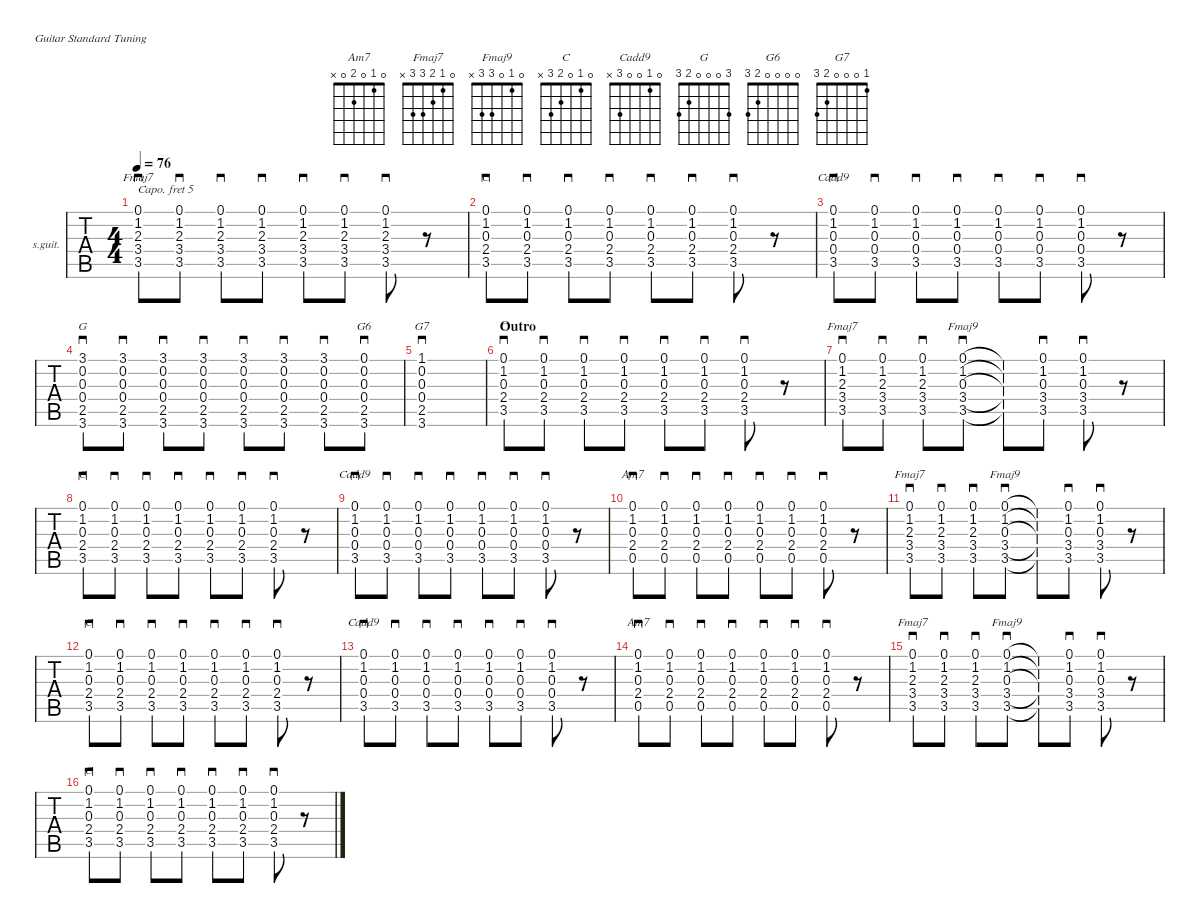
\defaultSystemsLayout 4
\hideDynamics
\bracketExtendMode nobrackets
\firstSystemTrackNameOrientation horizontal
\track ("fancy chords (capo) 06" "s.guit.") {instrument acousticguitarsteel}
\staff {tabs}
\capo 5
\tuning (E4 B3 G3 D3 A2 E2)
\chord ("Am7" 0 1 0 2 0 x) {showfingering false}
\chord ("Fmaj7" 0 1 2 3 3 x) {showfingering false}
\chord ("Fmaj9" 0 1 0 3 3 x) {showfingering false}
\chord ("C" 0 1 0 2 3 x) {showfingering false}
\chord ("Cadd9" 0 1 0 0 3 x) {showfingering false}
\chord ("G" 3 0 0 0 2 3) {showfingering false}
\chord ("G6" 0 0 0 0 2 3) {showfingering false}
\chord ("G7" 1 0 0 0 2 3) {showfingering false}
\ts (4 4)
\tempo 76
\clef g2
\ks gminor
(3.5{acc forcenatural} 3.4{acc forcenatural} 2.3{acc forcenatural} 1.2{acc forcenatural} 0.1{acc forcenatural}).8{sd ch "Fmaj7" dy mf beam Up} (3.5{acc forcenatural} 3.4{acc forcenatural} 2.3{acc forcenatural} 1.2{acc forcenatural} 0.1{acc forcenatural}).8{sd beam Up} (3.5{acc forcenatural} 3.4{acc forcenatural} 2.3{acc forcenatural} 1.2{acc forcenatural} 0.1{acc forcenatural}).8{sd beam Up} (3.5{acc forcenatural} 3.4{acc forcenatural} 2.3{acc forcenatural} 1.2{acc forcenatural} 0.1{acc forcenatural}).8{sd beam Up} (3.5{acc forcenatural} 3.4{acc forcenatural} 2.3{acc forcenatural} 1.2{acc forcenatural} 0.1{acc forcenatural}).8{sd beam Up} (3.5{acc forcenatural} 3.4{acc forcenatural} 2.3{acc forcenatural} 1.2{acc forcenatural} 0.1{acc forcenatural}).8{sd beam Up} (3.5{acc forcenatural} 3.4{acc forcenatural} 2.3{acc forcenatural} 1.2{acc forcenatural} 0.1{acc forcenatural}).8{sd beam Up} r.8{beam Down} |
(3.5{acc forcenatural} 2.4{acc forcenatural} 0.3{acc forcenatural} 1.2{acc forcenatural} 0.1{acc forcenatural}).8{sd ch "C" beam Up} (3.5{acc forcenatural} 2.4{acc forcenatural} 0.3{acc forcenatural} 1.2{acc forcenatural} 0.1{acc forcenatural}).8{sd beam Up} (3.5{acc forcenatural} 2.4{acc forcenatural} 0.3{acc forcenatural} 1.2{acc forcenatural} 0.1{acc forcenatural}).8{sd beam Up} (3.5{acc forcenatural} 2.4{acc forcenatural} 0.3{acc forcenatural} 1.2{acc forcenatural} 0.1{acc forcenatural}).8{sd beam Up} (3.5{acc forcenatural} 2.4{acc forcenatural} 0.3{acc forcenatural} 1.2{acc forcenatural} 0.1{acc forcenatural}).8{sd beam Up} (3.5{acc forcenatural} 2.4{acc forcenatural} 0.3{acc forcenatural} 1.2{acc forcenatural} 0.1{acc forcenatural}).8{sd beam Up} (3.5{acc forcenatural} 2.4{acc forcenatural} 0.3{acc forcenatural} 1.2{acc forcenatural} 0.1{acc forcenatural}).8{sd beam Up} r.8{beam Down} |
(3.5{acc forcenatural} 0.4{acc forcenatural} 0.3{acc forcenatural} 1.2{acc forcenatural} 0.1{acc forcenatural}).8{sd ch "Cadd9" beam Up} (3.5{acc forcenatural} 0.4{acc forcenatural} 0.3{acc forcenatural} 1.2{acc forcenatural} 0.1{acc forcenatural}).8{sd beam Up} (3.5{acc forcenatural} 0.4{acc forcenatural} 0.3{acc forcenatural} 1.2{acc forcenatural} 0.1{acc forcenatural}).8{sd beam Up} (3.5{acc forcenatural} 0.4{acc forcenatural} 0.3{acc forcenatural} 1.2{acc forcenatural} 0.1{acc forcenatural}).8{sd beam Up} (3.5{acc forcenatural} 0.4{acc forcenatural} 0.3{acc forcenatural} 1.2{acc forcenatural} 0.1{acc forcenatural}).8{sd beam Up} (3.5{acc forcenatural} 0.4{acc forcenatural} 0.3{acc forcenatural} 1.2{acc forcenatural} 0.1{acc forcenatural}).8{sd beam Up} (3.5{acc forcenatural} 0.4{acc forcenatural} 0.3{acc forcenatural} 1.2{acc forcenatural} 0.1{acc forcenatural}).8{sd beam Up} r.8{beam Down} |
(3.6{lf 4 acc forcenatural} 2.5{lf 3 acc forcenatural} 0.4{acc forcenatural} 0.3{acc forcenatural} 0.2{acc forcenatural} 3.1{lf 5 acc forcenatural}).8{sd ch "G" beam Up} (3.6{lf 4 acc forcenatural} 2.5{lf 3 acc forcenatural} 0.4{acc forcenatural} 0.3{acc forcenatural} 0.2{acc forcenatural} 3.1{lf 5 acc forcenatural}).8{sd beam Up} (3.6{lf 4 acc forcenatural} 2.5{lf 3 acc forcenatural} 0.4{acc forcenatural} 0.3{acc forcenatural} 0.2{acc forcenatural} 3.1{lf 5 acc forcenatural}).8{sd beam Up} (3.6{lf 4 acc forcenatural} 2.5{lf 3 acc forcenatural} 0.4{acc forcenatural} 0.3{acc forcenatural} 0.2{acc forcenatural} 3.1{lf 5 acc forcenatural}).8{sd beam Up} (3.6{lf 4 acc forcenatural} 2.5{lf 3 acc forcenatural} 0.4{acc forcenatural} 0.3{acc forcenatural} 0.2{acc forcenatural} 3.1{lf 5 acc forcenatural}).8{sd beam Up} (3.6{lf 4 acc forcenatural} 2.5{lf 3 acc forcenatural} 0.4{acc forcenatural} 0.3{acc forcenatural} 0.2{acc forcenatural} 3.1{lf 5 acc forcenatural}).8{sd beam Up} (3.6{lf 4 acc forcenatural} 2.5{lf 3 acc forcenatural} 0.4{acc forcenatural} 0.3{acc forcenatural} 0.2{acc forcenatural} 3.1{lf 5 acc forcenatural}).8{sd beam Up} (3.6{lf 4 acc forcenatural} 2.5{lf 3 acc forcenatural} 0.4{acc forcenatural} 0.3{acc forcenatural} 0.2{acc forcenatural} 0.1{acc forcenatural}).8{sd ch "G6" beam Up} |
(3.6{acc forcenatural} 2.5{acc forcenatural} 0.4{acc forcenatural} 0.3{acc forcenatural} 0.2{acc forcenatural} 1.1{acc forcenatural}).1{sd ch "G7" beam Up} |
\section ("" "Outro")
(3.5{acc forcenatural} 2.4{acc forcenatural} 0.3{acc forcenatural} 1.2{acc forcenatural} 0.1{acc forcenatural}).8{sd ch "C" beam Up} (3.5{acc forcenatural} 2.4{acc forcenatural} 0.3{acc forcenatural} 1.2{acc forcenatural} 0.1{acc forcenatural}).8{sd beam Up} (3.5{acc forcenatural} 2.4{acc forcenatural} 0.3{acc forcenatural} 1.2{acc forcenatural} 0.1{acc forcenatural}).8{sd beam Up} (3.5{acc forcenatural} 2.4{acc forcenatural} 0.3{acc forcenatural} 1.2{acc forcenatural} 0.1{acc forcenatural}).8{sd beam Up} (3.5{acc forcenatural} 2.4{acc forcenatural} 0.3{acc forcenatural} 1.2{acc forcenatural} 0.1{acc forcenatural}).8{sd beam Up} (3.5{acc forcenatural} 2.4{acc forcenatural} 0.3{acc forcenatural} 1.2{acc forcenatural} 0.1{acc forcenatural}).8{sd beam Up} (3.5{acc forcenatural} 2.4{acc forcenatural} 0.3{acc forcenatural} 1.2{acc forcenatural} 0.1{acc forcenatural}).8{sd beam Up} r.8{beam Down} |
(3.4{acc forcenatural} 2.3{acc forcenatural} 1.2{acc forcenatural} 3.5{acc forcenatural} 0.1{acc forcenatural}).8{sd ch "Fmaj7" beam Up} (3.4{acc forcenatural} 2.3{acc forcenatural} 1.2{acc forcenatural} 3.5{acc forcenatural} 0.1{acc forcenatural}).8{sd beam Up} (3.4{acc forcenatural} 2.3{acc forcenatural} 1.2{acc forcenatural} 3.5{acc forcenatural} 0.1{acc forcenatural}).8{sd beam Up} (3.4{lf 5 acc forcenatural} 0.3{acc forcenatural} 1.2{lf 2 acc forcenatural} 3.5{lf 4 acc forcenatural} 0.1{acc forcenatural}).8{sd ch "Fmaj9" beam Up} (3.4{t acc forcenatural} 0.3{t acc forcenatural} 1.2{t acc forcenatural} 3.5{t acc forcenatural} 0.1{t acc forcenatural}).8{beam Up} (3.4{lf 5 acc forcenatural} 0.3{acc forcenatural} 1.2{lf 2 acc forcenatural} 3.5{lf 4 acc forcenatural} 0.1{acc forcenatural}).8{sd beam Up} (3.4{lf 5 acc forcenatural} 0.3{acc forcenatural} 1.2{lf 2 acc forcenatural} 3.5{lf 4 acc forcenatural} 0.1{acc forcenatural}).8{sd beam Up} r.8{beam Down} |
(3.5{acc forcenatural} 2.4{acc forcenatural} 0.3{acc forcenatural} 1.2{acc forcenatural} 0.1{acc forcenatural}).8{sd ch "C" beam Up} (3.5{acc forcenatural} 2.4{acc forcenatural} 0.3{acc forcenatural} 1.2{acc forcenatural} 0.1{acc forcenatural}).8{sd beam Up} (3.5{acc forcenatural} 2.4{acc forcenatural} 0.3{acc forcenatural} 1.2{acc forcenatural} 0.1{acc forcenatural}).8{sd beam Up} (3.5{acc forcenatural} 2.4{acc forcenatural} 0.3{acc forcenatural} 1.2{acc forcenatural} 0.1{acc forcenatural}).8{sd beam Up} (3.5{acc forcenatural} 2.4{acc forcenatural} 0.3{acc forcenatural} 1.2{acc forcenatural} 0.1{acc forcenatural}).8{sd beam Up} (3.5{acc forcenatural} 2.4{acc forcenatural} 0.3{acc forcenatural} 1.2{acc forcenatural} 0.1{acc forcenatural}).8{sd beam Up} (3.5{acc forcenatural} 2.4{acc forcenatural} 0.3{acc forcenatural} 1.2{acc forcenatural} 0.1{acc forcenatural}).8{sd beam Up} r.8{beam Down} |
(3.5{acc forcenatural} 0.4{acc forcenatural} 0.3{acc forcenatural} 1.2{acc forcenatural} 0.1{acc forcenatural}).8{sd ch "Cadd9" beam Up} (3.5{acc forcenatural} 0.4{acc forcenatural} 0.3{acc forcenatural} 1.2{acc forcenatural} 0.1{acc forcenatural}).8{sd beam Up} (3.5{acc forcenatural} 0.4{acc forcenatural} 0.3{acc forcenatural} 1.2{acc forcenatural} 0.1{acc forcenatural}).8{sd beam Up} (3.5{acc forcenatural} 0.4{acc forcenatural} 0.3{acc forcenatural} 1.2{acc forcenatural} 0.1{acc forcenatural}).8{sd beam Up} (3.5{acc forcenatural} 0.4{acc forcenatural} 0.3{acc forcenatural} 1.2{acc forcenatural} 0.1{acc forcenatural}).8{sd beam Up} (3.5{acc forcenatural} 0.4{acc forcenatural} 0.3{acc forcenatural} 1.2{acc forcenatural} 0.1{acc forcenatural}).8{sd beam Up} (3.5{acc forcenatural} 0.4{acc forcenatural} 0.3{acc forcenatural} 1.2{acc forcenatural} 0.1{acc forcenatural}).8{sd beam Up} r.8{beam Down} |
(0.5{acc forcenatural} 2.4{acc forcenatural} 0.3{acc forcenatural} 1.2{acc forcenatural} 0.1{acc forcenatural}).8{sd ch "Am7" beam Up} (0.5{acc forcenatural} 2.4{acc forcenatural} 0.3{acc forcenatural} 1.2{acc forcenatural} 0.1{acc forcenatural}).8{sd beam Up} (0.5{acc forcenatural} 2.4{acc forcenatural} 0.3{acc forcenatural} 1.2{acc forcenatural} 0.1{acc forcenatural}).8{sd beam Up} (0.5{acc forcenatural} 2.4{acc forcenatural} 0.3{acc forcenatural} 1.2{acc forcenatural} 0.1{acc forcenatural}).8{sd beam Up} (0.5{acc forcenatural} 2.4{acc forcenatural} 0.3{acc forcenatural} 1.2{acc forcenatural} 0.1{acc forcenatural}).8{sd beam Up} (0.5{acc forcenatural} 2.4{acc forcenatural} 0.3{acc forcenatural} 1.2{acc forcenatural} 0.1{acc forcenatural}).8{sd beam Up} (0.5{acc forcenatural} 2.4{acc forcenatural} 0.3{acc forcenatural} 1.2{acc forcenatural} 0.1{acc forcenatural}).8{sd beam Up} r.8{beam Down} |
(3.4{acc forcenatural} 2.3{acc forcenatural} 1.2{acc forcenatural} 3.5{acc forcenatural} 0.1{acc forcenatural}).8{sd ch "Fmaj7" beam Up} (3.4{acc forcenatural} 2.3{acc forcenatural} 1.2{acc forcenatural} 3.5{acc forcenatural} 0.1{acc forcenatural}).8{sd beam Up} (3.4{acc forcenatural} 2.3{acc forcenatural} 1.2{acc forcenatural} 3.5{acc forcenatural} 0.1{acc forcenatural}).8{sd beam Up} (3.4{lf 5 acc forcenatural} 0.3{acc forcenatural} 1.2{lf 2 acc forcenatural} 3.5{lf 4 acc forcenatural} 0.1{acc forcenatural}).8{sd ch "Fmaj9" beam Up} (3.4{t acc forcenatural} 0.3{t acc forcenatural} 1.2{t acc forcenatural} 3.5{t acc forcenatural} 0.1{t acc forcenatural}).8{beam Up} (3.4{lf 5 acc forcenatural} 0.3{acc forcenatural} 1.2{lf 2 acc forcenatural} 3.5{lf 4 acc forcenatural} 0.1{acc forcenatural}).8{sd beam Up} (3.4{lf 5 acc forcenatural} 0.3{acc forcenatural} 1.2{lf 2 acc forcenatural} 3.5{lf 4 acc forcenatural} 0.1{acc forcenatural}).8{sd beam Up} r.8{beam Down} |
(3.5{acc forcenatural} 2.4{acc forcenatural} 0.3{acc forcenatural} 1.2{acc forcenatural} 0.1{acc forcenatural}).8{sd ch "C" beam Up} (3.5{acc forcenatural} 2.4{acc forcenatural} 0.3{acc forcenatural} 1.2{acc forcenatural} 0.1{acc forcenatural}).8{sd beam Up} (3.5{acc forcenatural} 2.4{acc forcenatural} 0.3{acc forcenatural} 1.2{acc forcenatural} 0.1{acc forcenatural}).8{sd beam Up} (3.5{acc forcenatural} 2.4{acc forcenatural} 0.3{acc forcenatural} 1.2{acc forcenatural} 0.1{acc forcenatural}).8{sd beam Up} (3.5{acc forcenatural} 2.4{acc forcenatural} 0.3{acc forcenatural} 1.2{acc forcenatural} 0.1{acc forcenatural}).8{sd beam Up} (3.5{acc forcenatural} 2.4{acc forcenatural} 0.3{acc forcenatural} 1.2{acc forcenatural} 0.1{acc forcenatural}).8{sd beam Up} (3.5{acc forcenatural} 2.4{acc forcenatural} 0.3{acc forcenatural} 1.2{acc forcenatural} 0.1{acc forcenatural}).8{sd beam Up} r.8{beam Down} |
(3.5{acc forcenatural} 0.4{acc forcenatural} 0.3{acc forcenatural} 1.2{acc forcenatural} 0.1{acc forcenatural}).8{sd ch "Cadd9" beam Up} (3.5{acc forcenatural} 0.4{acc forcenatural} 0.3{acc forcenatural} 1.2{acc forcenatural} 0.1{acc forcenatural}).8{sd beam Up} (3.5{acc forcenatural} 0.4{acc forcenatural} 0.3{acc forcenatural} 1.2{acc forcenatural} 0.1{acc forcenatural}).8{sd beam Up} (3.5{acc forcenatural} 0.4{acc forcenatural} 0.3{acc forcenatural} 1.2{acc forcenatural} 0.1{acc forcenatural}).8{sd beam Up} (3.5{acc forcenatural} 0.4{acc forcenatural} 0.3{acc forcenatural} 1.2{acc forcenatural} 0.1{acc forcenatural}).8{sd beam Up} (3.5{acc forcenatural} 0.4{acc forcenatural} 0.3{acc forcenatural} 1.2{acc forcenatural} 0.1{acc forcenatural}).8{sd beam Up} (3.5{acc forcenatural} 0.4{acc forcenatural} 0.3{acc forcenatural} 1.2{acc forcenatural} 0.1{acc forcenatural}).8{sd beam Up} r.8{beam Down} |
(0.5{acc forcenatural} 2.4{acc forcenatural} 0.3{acc forcenatural} 1.2{acc forcenatural} 0.1{acc forcenatural}).8{sd ch "Am7" beam Up} (0.5{acc forcenatural} 2.4{acc forcenatural} 0.3{acc forcenatural} 1.2{acc forcenatural} 0.1{acc forcenatural}).8{sd beam Up} (0.5{acc forcenatural} 2.4{acc forcenatural} 0.3{acc forcenatural} 1.2{acc forcenatural} 0.1{acc forcenatural}).8{sd beam Up} (0.5{acc forcenatural} 2.4{acc forcenatural} 0.3{acc forcenatural} 1.2{acc forcenatural} 0.1{acc forcenatural}).8{sd beam Up} (0.5{acc forcenatural} 2.4{acc forcenatural} 0.3{acc forcenatural} 1.2{acc forcenatural} 0.1{acc forcenatural}).8{sd beam Up} (0.5{acc forcenatural} 2.4{acc forcenatural} 0.3{acc forcenatural} 1.2{acc forcenatural} 0.1{acc forcenatural}).8{sd beam Up} (0.5{acc forcenatural} 2.4{acc forcenatural} 0.3{acc forcenatural} 1.2{acc forcenatural} 0.1{acc forcenatural}).8{sd beam Up} r.8{beam Down} |
(3.4{acc forcenatural} 2.3{acc forcenatural} 1.2{acc forcenatural} 3.5{acc forcenatural} 0.1{acc forcenatural}).8{sd ch "Fmaj7" beam Up} (3.4{acc forcenatural} 2.3{acc forcenatural} 1.2{acc forcenatural} 3.5{acc forcenatural} 0.1{acc forcenatural}).8{sd beam Up} (3.4{acc forcenatural} 2.3{acc forcenatural} 1.2{acc forcenatural} 3.5{acc forcenatural} 0.1{acc forcenatural}).8{sd beam Up} (3.4{lf 5 acc forcenatural} 0.3{acc forcenatural} 1.2{lf 2 acc forcenatural} 3.5{lf 4 acc forcenatural} 0.1{acc forcenatural}).8{sd ch "Fmaj9" beam Up} (3.4{t acc forcenatural} 0.3{t acc forcenatural} 1.2{t acc forcenatural} 3.5{t acc forcenatural} 0.1{t acc forcenatural}).8{beam Up} (3.4{lf 5 acc forcenatural} 0.3{acc forcenatural} 1.2{lf 2 acc forcenatural} 3.5{lf 4 acc forcenatural} 0.1{acc forcenatural}).8{sd beam Up} (3.4{lf 5 acc forcenatural} 0.3{acc forcenatural} 1.2{lf 2 acc forcenatural} 3.5{lf 4 acc forcenatural} 0.1{acc forcenatural}).8{sd beam Up} r.8{beam Down} |
(3.5{acc forcenatural} 2.4{acc forcenatural} 0.3{acc forcenatural} 1.2{acc forcenatural} 0.1{acc forcenatural}).8{sd ch "C" beam Up} (3.5{acc forcenatural} 2.4{acc forcenatural} 0.3{acc forcenatural} 1.2{acc forcenatural} 0.1{acc forcenatural}).8{sd beam Up} (3.5{acc forcenatural} 2.4{acc forcenatural} 0.3{acc forcenatural} 1.2{acc forcenatural} 0.1{acc forcenatural}).8{sd beam Up} (3.5{acc forcenatural} 2.4{acc forcenatural} 0.3{acc forcenatural} 1.2{acc forcenatural} 0.1{acc forcenatural}).8{sd beam Up} (3.5{acc forcenatural} 2.4{acc forcenatural} 0.3{acc forcenatural} 1.2{acc forcenatural} 0.1{acc forcenatural}).8{sd beam Up} (3.5{acc forcenatural} 2.4{acc forcenatural} 0.3{acc forcenatural} 1.2{acc forcenatural} 0.1{acc forcenatural}).8{sd beam Up} (3.5{acc forcenatural} 2.4{acc forcenatural} 0.3{acc forcenatural} 1.2{acc forcenatural} 0.1{acc forcenatural}).8{sd beam Up} r.8{beam Down}
